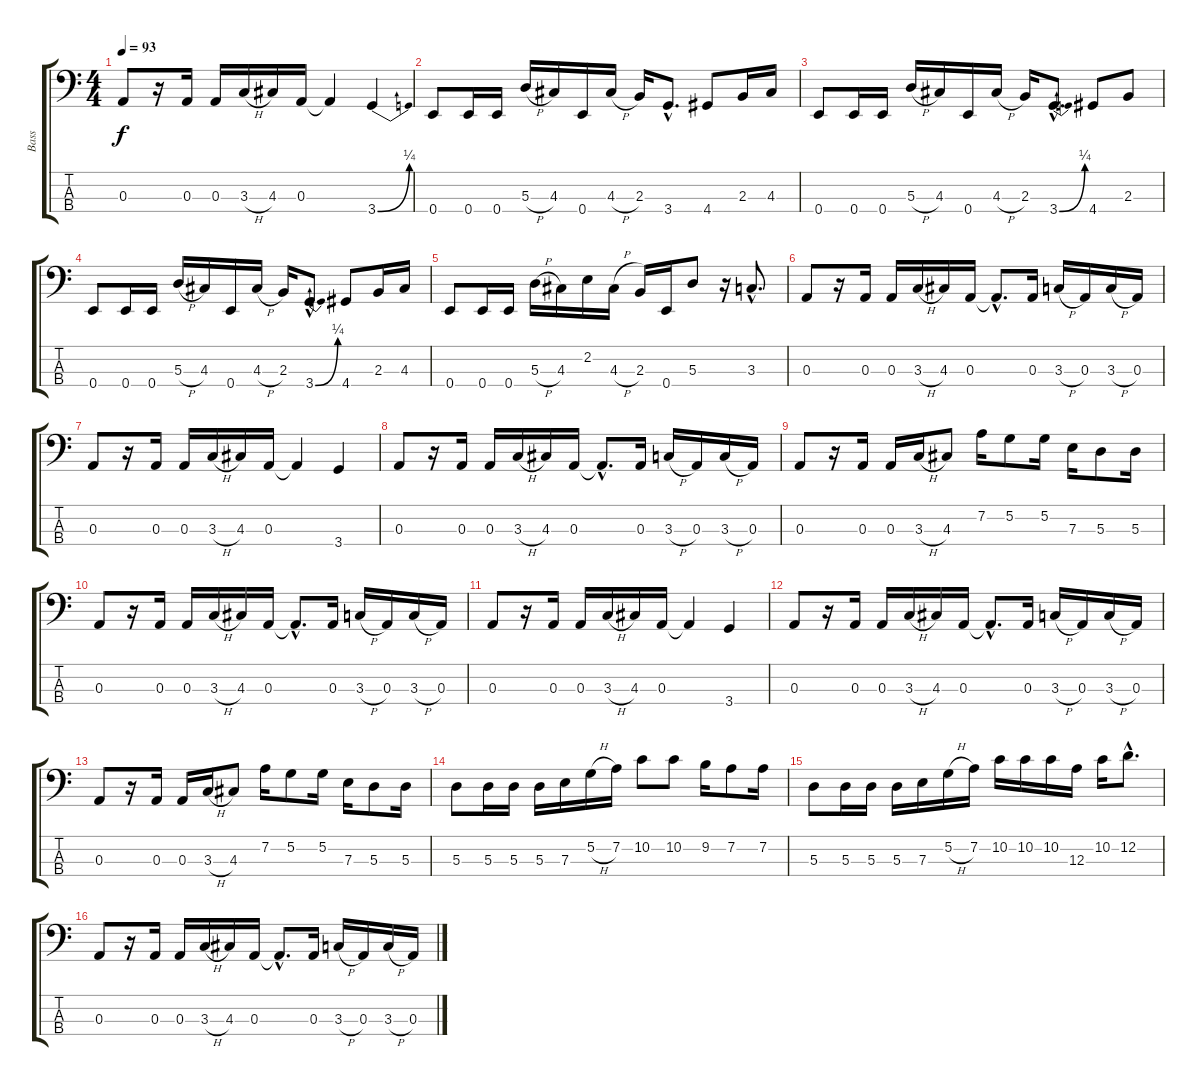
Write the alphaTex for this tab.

\track ("Bass" "Bass") {instrument electricbassfinger}
\staff {score tabs}
\tuning (G2 D2 A1 E1) {hide}
\ts (4 4)
\tempo 93
\clef f4
\ks c
0.3.8{dy f} r.16 0.3.16 0.3.16 3.3{h}.16 4.3.16 0.3.16 0.3{t}.4 3.4{be (bend 0 0 60 1)}.4 |
0.4.8 0.4.16 0.4.16 5.3{h}.16 4.3.16 0.4.16 4.3{h}.16 2.3.16 3.4{hac}.8{d} 4.4.8 2.3.16 4.3.16 |
0.4.8 0.4.16 0.4.16 5.3{h}.16 4.3.16 0.4.16 4.3{h}.16 2.3.16 3.4{be (bend 0 0 60 1) hac}.8{d} 4.4.8 2.3.8 |
0.4.8 0.4.16 0.4.16 5.3{h}.16 4.3.16 0.4.16 4.3{h}.16 2.3.16 3.4{be (bend 0 0 60 1) hac}.8{d} 4.4.8 2.3.16 4.3.16 |
0.4.8 0.4.16 0.4.16 5.3{h}.16 4.3.16 2.2.16 4.3{h}.16 2.3.16 0.4.16 5.3.8 r.16 3.3{hac}.8{d} |
0.3.8 r.16 0.3.16 0.3.16 3.3{h}.16 4.3.16 0.3.16 0.3{hac t}.8{d} 0.3.16 3.3{h}.16 0.3.16 3.3{h}.16 0.3.16 |
0.3.8 r.16 0.3.16 0.3.16 3.3{h}.16 4.3.16 0.3.16 0.3{t}.4 3.4.4 |
0.3.8 r.16 0.3.16 0.3.16 3.3{h}.16 4.3.16 0.3.16 0.3{hac t}.8{d} 0.3.16 3.3{h}.16 0.3.16 3.3{h}.16 0.3.16 |
0.3.8 r.16 0.3.16 0.3.16 3.3{h}.16 4.3.8 7.2.16 5.2.8 5.2.16 7.3.16 5.3.8 5.3.16 |
0.3.8 r.16 0.3.16 0.3.16 3.3{h}.16 4.3.16 0.3.16 0.3{hac t}.8{d} 0.3.16 3.3{h}.16 0.3.16 3.3{h}.16 0.3.16 |
0.3.8 r.16 0.3.16 0.3.16 3.3{h}.16 4.3.16 0.3.16 0.3{t}.4 3.4.4 |
0.3.8 r.16 0.3.16 0.3.16 3.3{h}.16 4.3.16 0.3.16 0.3{hac t}.8{d} 0.3.16 3.3{h}.16 0.3.16 3.3{h}.16 0.3.16 |
0.3.8 r.16 0.3.16 0.3.16 3.3{h}.16 4.3.8 7.2.16 5.2.8 5.2.16 7.3.16 5.3.8 5.3.16 |
5.3.8 5.3.16 5.3.16 5.3.16 7.3.16 5.2{h}.16 7.2.16 10.2.8 10.2.8 9.2.16 7.2.8 7.2.16 |
5.3.8 5.3.16 5.3.16 5.3.16 7.3.16 5.2{h}.16 7.2.16 10.2.16 10.2.16 10.2.16 12.3.16 10.2.16 12.2{hac}.8{d} |
0.3.8 r.16 0.3.16 0.3.16 3.3{h}.16 4.3.16 0.3.16 0.3{hac t}.8{d} 0.3.16 3.3{h}.16 0.3.16 3.3{h}.16 0.3.16
